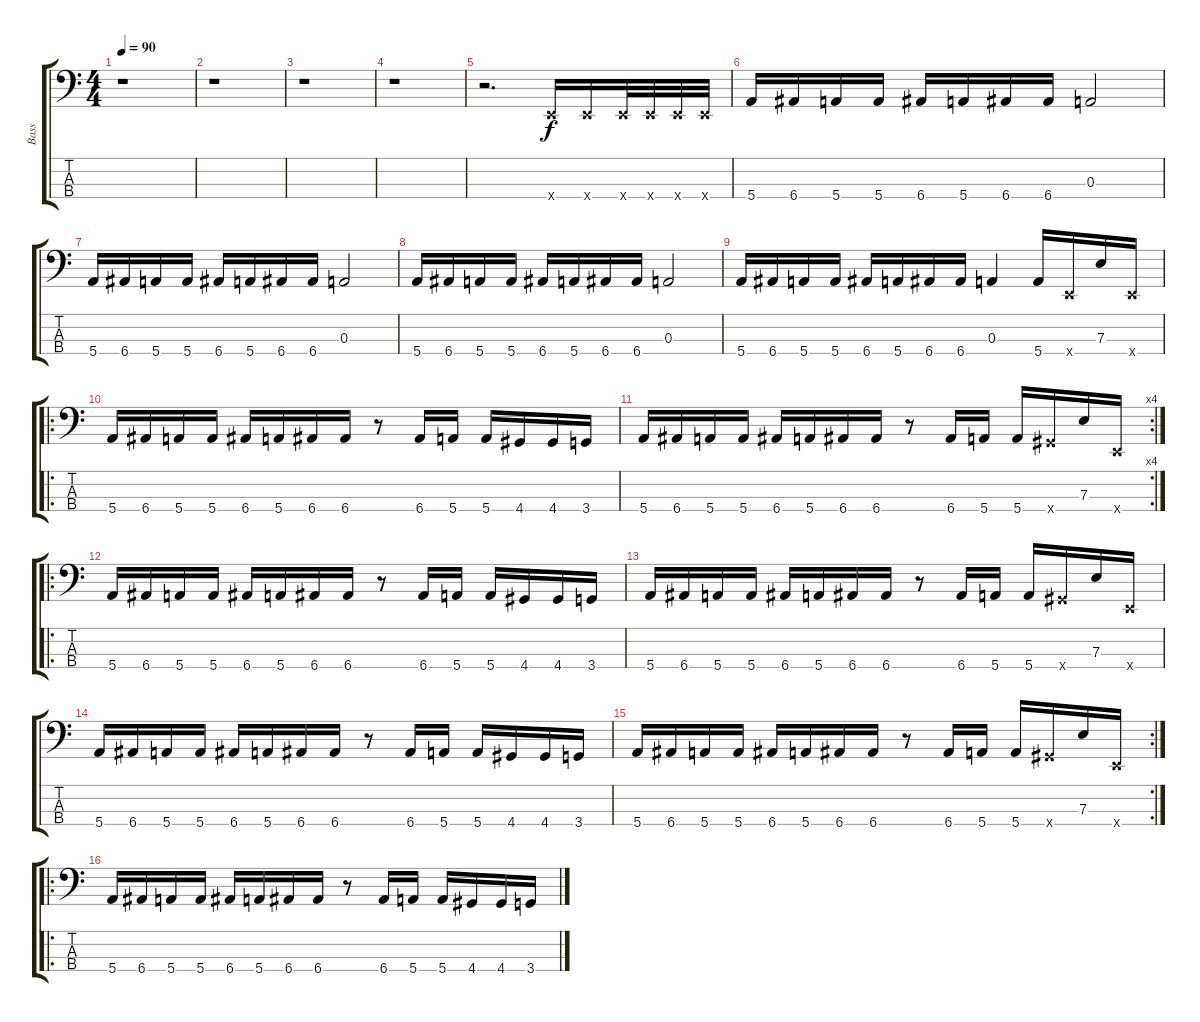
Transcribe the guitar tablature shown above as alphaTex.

\track ("Bass" "Bass") {instrument slapbass1}
\staff {score tabs}
\tuning (G2 D2 A1 E1) {hide}
\ts (4 4)
\tempo 90
\clef f4
\ks c
r.1{dy f instrument slapbass1} |
r.1 |
r.1 |
r.1 |
r.2{d} 0.4{x}.16{volume 14} 0.4{x}.16 0.4{x}.32 0.4{x}.32 0.4{x}.32 0.4{x}.32 |
5.4.16 6.4.16 5.4.16 5.4.16 6.4.16 5.4.16 6.4.16 6.4.16 0.3.2 |
5.4.16 6.4.16 5.4.16 5.4.16 6.4.16 5.4.16 6.4.16 6.4.16 0.3.2 |
5.4.16 6.4.16 5.4.16 5.4.16 6.4.16 5.4.16 6.4.16 6.4.16 0.3.2 |
5.4.16 6.4.16 5.4.16 5.4.16 6.4.16 5.4.16 6.4.16 6.4.16 0.3.4 5.4.16 0.4{x}.16 7.3.16 0.4{x}.16 |
\ro
5.4.16{volume 16 instrument slapbass1} 6.4.16 5.4.16 5.4.16 6.4.16 5.4.16 6.4.16 6.4.16 r.8 6.4.16 5.4.16 5.4.16 4.4.16 4.4.16 3.4.16 |
\rc 4
5.4.16 6.4.16 5.4.16 5.4.16 6.4.16 5.4.16 6.4.16 6.4.16 r.8 6.4.16 5.4.16 5.4.16 4.4{x}.16 7.3.16 0.4{x}.16 |
\ro
5.4.16{volume 14 instrument slapbass1} 6.4.16 5.4.16 5.4.16 6.4.16 5.4.16 6.4.16 6.4.16 r.8 6.4.16 5.4.16 5.4.16 4.4.16 4.4.16 3.4.16 |
5.4.16 6.4.16 5.4.16 5.4.16 6.4.16 5.4.16 6.4.16 6.4.16 r.8 6.4.16 5.4.16 5.4.16 4.4{x}.16 7.3.16 0.4{x}.16 |
5.4.16{volume 14 instrument slapbass1} 6.4.16 5.4.16 5.4.16 6.4.16 5.4.16 6.4.16 6.4.16 r.8 6.4.16 5.4.16 5.4.16 4.4.16 4.4.16 3.4.16 |
\rc 2
5.4.16 6.4.16 5.4.16 5.4.16 6.4.16 5.4.16 6.4.16 6.4.16 r.8 6.4.16 5.4.16 5.4.16 4.4{x}.16 7.3.16 0.4{x}.16 |
\ro
5.4.16{volume 16 instrument slapbass1} 6.4.16 5.4.16 5.4.16 6.4.16 5.4.16 6.4.16 6.4.16 r.8 6.4.16 5.4.16 5.4.16 4.4.16 4.4.16 3.4.16
